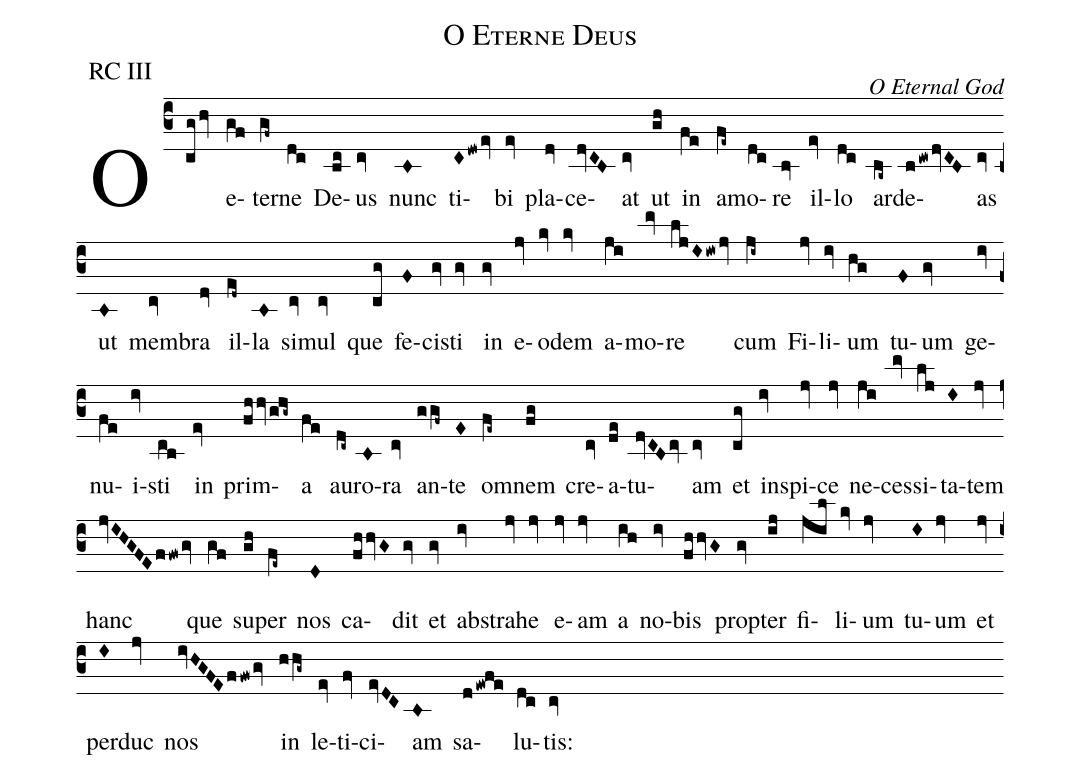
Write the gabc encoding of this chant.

name: O Eterne Deus;
commentary: O Eternal God;
annotation: RC III;
%%
(c3)O(cghv) e(gf)ter(gf~)ne(dc) De(bc)us(cv) nunc(B) ti(Cdwev)bi(ev) pla(dv)ce(dvCB)at(cv) ut(gh) in(fe) am(fe~)o(dc)re(bv) il(ev)lo(dc) ar(ba~)de(bcwdvCB)as(cv) ut(B) mem(cv)bra(dv) il(ed~)la(B) si(cv)mul(cv) que(cg) fe(F)ci(gv)sti(gv) in(gv) e(jv)o(kv)dem(kv) a(ji)mo(mv)re(ljIiwjv) cum(ji~) Fi(jv)li(iv)um(hg) tu(F)um(gv) ge(iv)nu(fe)i(iv)sti(cb) in(ev) prim(fhhvghg~)a(fe) au(dc~)ro(B)ra(cv) an(ggf~)te(E) om(fe~)nem(fg) cre(cv)a(de)tu(dvCBcv)am(cv) et(cg) in(iv)spi(jv)ce(jv) ne(ji)ces(mv)si(lj)ta(I)tem(jv) hanc(jvIHGFEffwgv) que(gf) su(gh)per(fe~) nos(D) ca(fhhvG)dit(gv) et(gv) ab(iv)stra(jv)he(jv) e(jv)am(jv) a(ih) no(iv)bis(fhhvG) prop(gv)ter(ij) fi(jil)li(kv)um(jv) tu(I)um(jv) et(jv) per(I)duc(jv) nos(ivHGFEffwgv) in(hhg~) le(ev)ti(fv)ci(evDC)am(B) sa(dewfe)lu(dc)tis:(cv)
